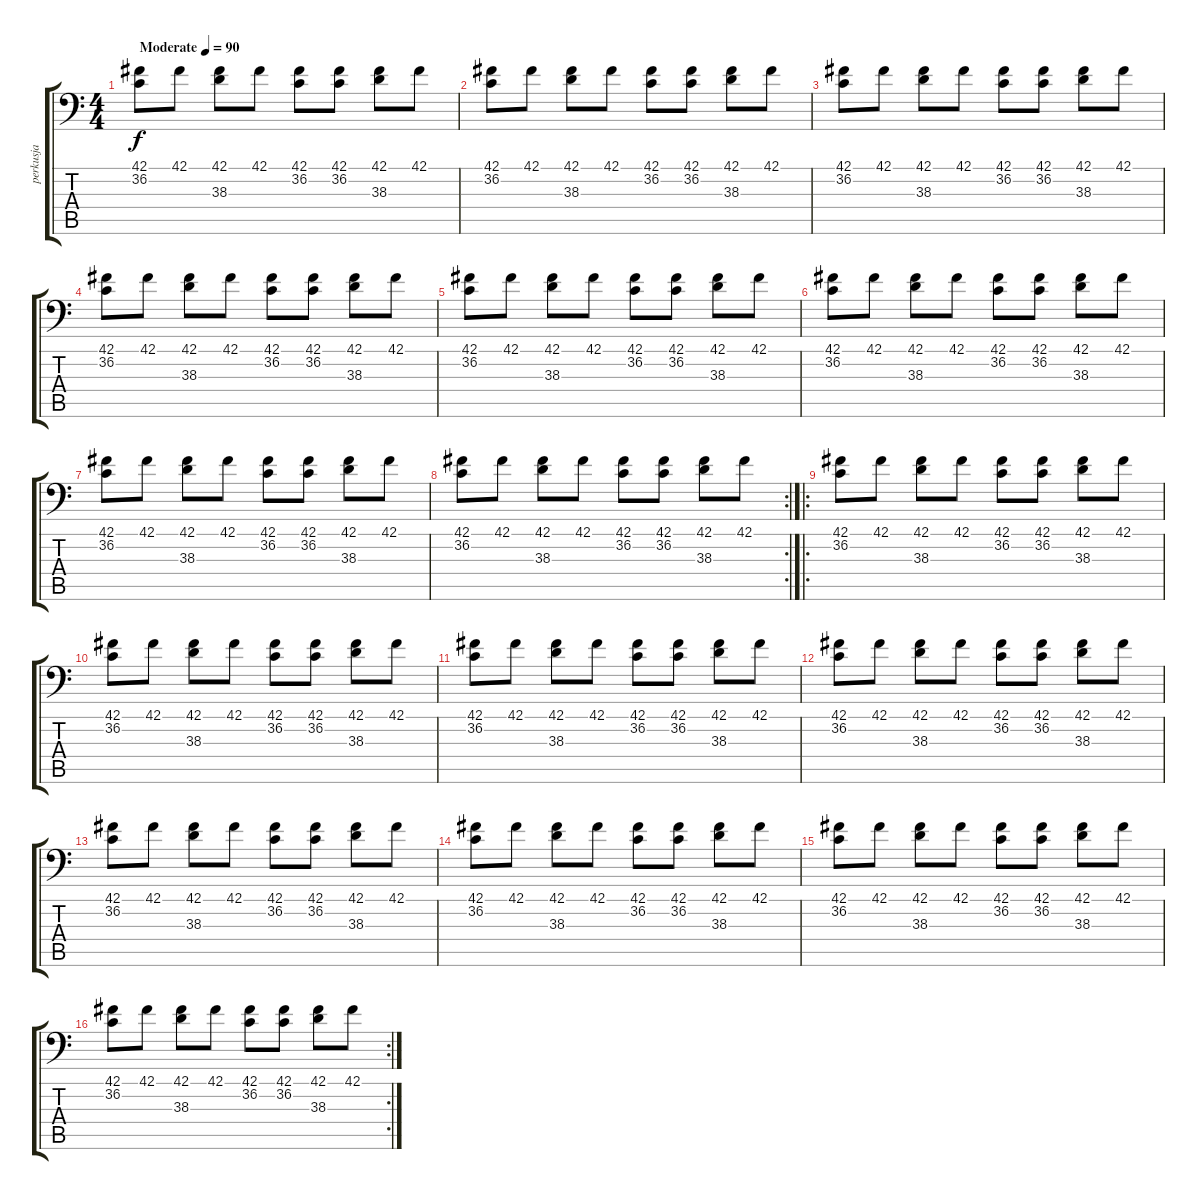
\track ("perkusja" "perkusja") {instrument acousticgrandpiano}
\staff {score tabs}
\tuning (C-1 C-1 C-1 C-1 C-1 C-1) {hide}
\ts (4 4)
\tempo (90 "Moderate")
\clef f4
\ks c
(42.1 36.2).8{dy f instrument acousticgrandpiano} 42.1.8 (42.1 38.3).8 42.1.8 (42.1 36.2).8 (42.1 36.2).8 (42.1 38.3).8 42.1.8 |
(42.1 36.2).8 42.1.8 (42.1 38.3).8 42.1.8 (42.1 36.2).8 (42.1 36.2).8 (42.1 38.3).8 42.1.8 |
(42.1 36.2).8 42.1.8 (42.1 38.3).8 42.1.8 (42.1 36.2).8 (42.1 36.2).8 (42.1 38.3).8 42.1.8 |
(42.1 36.2).8 42.1.8 (42.1 38.3).8 42.1.8 (42.1 36.2).8 (42.1 36.2).8 (42.1 38.3).8 42.1.8 |
(42.1 36.2).8 42.1.8 (42.1 38.3).8 42.1.8 (42.1 36.2).8 (42.1 36.2).8 (42.1 38.3).8 42.1.8 |
(42.1 36.2).8 42.1.8 (42.1 38.3).8 42.1.8 (42.1 36.2).8 (42.1 36.2).8 (42.1 38.3).8 42.1.8 |
(42.1 36.2).8 42.1.8 (42.1 38.3).8 42.1.8 (42.1 36.2).8 (42.1 36.2).8 (42.1 38.3).8 42.1.8 |
\rc 2
(42.1 36.2).8 42.1.8 (42.1 38.3).8 42.1.8 (42.1 36.2).8 (42.1 36.2).8 (42.1 38.3).8 42.1.8 |
\ro
(42.1 36.2).8 42.1.8 (42.1 38.3).8 42.1.8 (42.1 36.2).8 (42.1 36.2).8 (42.1 38.3).8 42.1.8 |
(42.1 36.2).8 42.1.8 (42.1 38.3).8 42.1.8 (42.1 36.2).8 (42.1 36.2).8 (42.1 38.3).8 42.1.8 |
(42.1 36.2).8 42.1.8 (42.1 38.3).8 42.1.8 (42.1 36.2).8 (42.1 36.2).8 (42.1 38.3).8 42.1.8 |
(42.1 36.2).8 42.1.8 (42.1 38.3).8 42.1.8 (42.1 36.2).8 (42.1 36.2).8 (42.1 38.3).8 42.1.8 |
(42.1 36.2).8 42.1.8 (42.1 38.3).8 42.1.8 (42.1 36.2).8 (42.1 36.2).8 (42.1 38.3).8 42.1.8 |
(42.1 36.2).8 42.1.8 (42.1 38.3).8 42.1.8 (42.1 36.2).8 (42.1 36.2).8 (42.1 38.3).8 42.1.8 |
(42.1 36.2).8 42.1.8 (42.1 38.3).8 42.1.8 (42.1 36.2).8 (42.1 36.2).8 (42.1 38.3).8 42.1.8 |
\rc 2
(42.1 36.2).8 42.1.8 (42.1 38.3).8 42.1.8 (42.1 36.2).8 (42.1 36.2).8 (42.1 38.3).8 42.1.8
